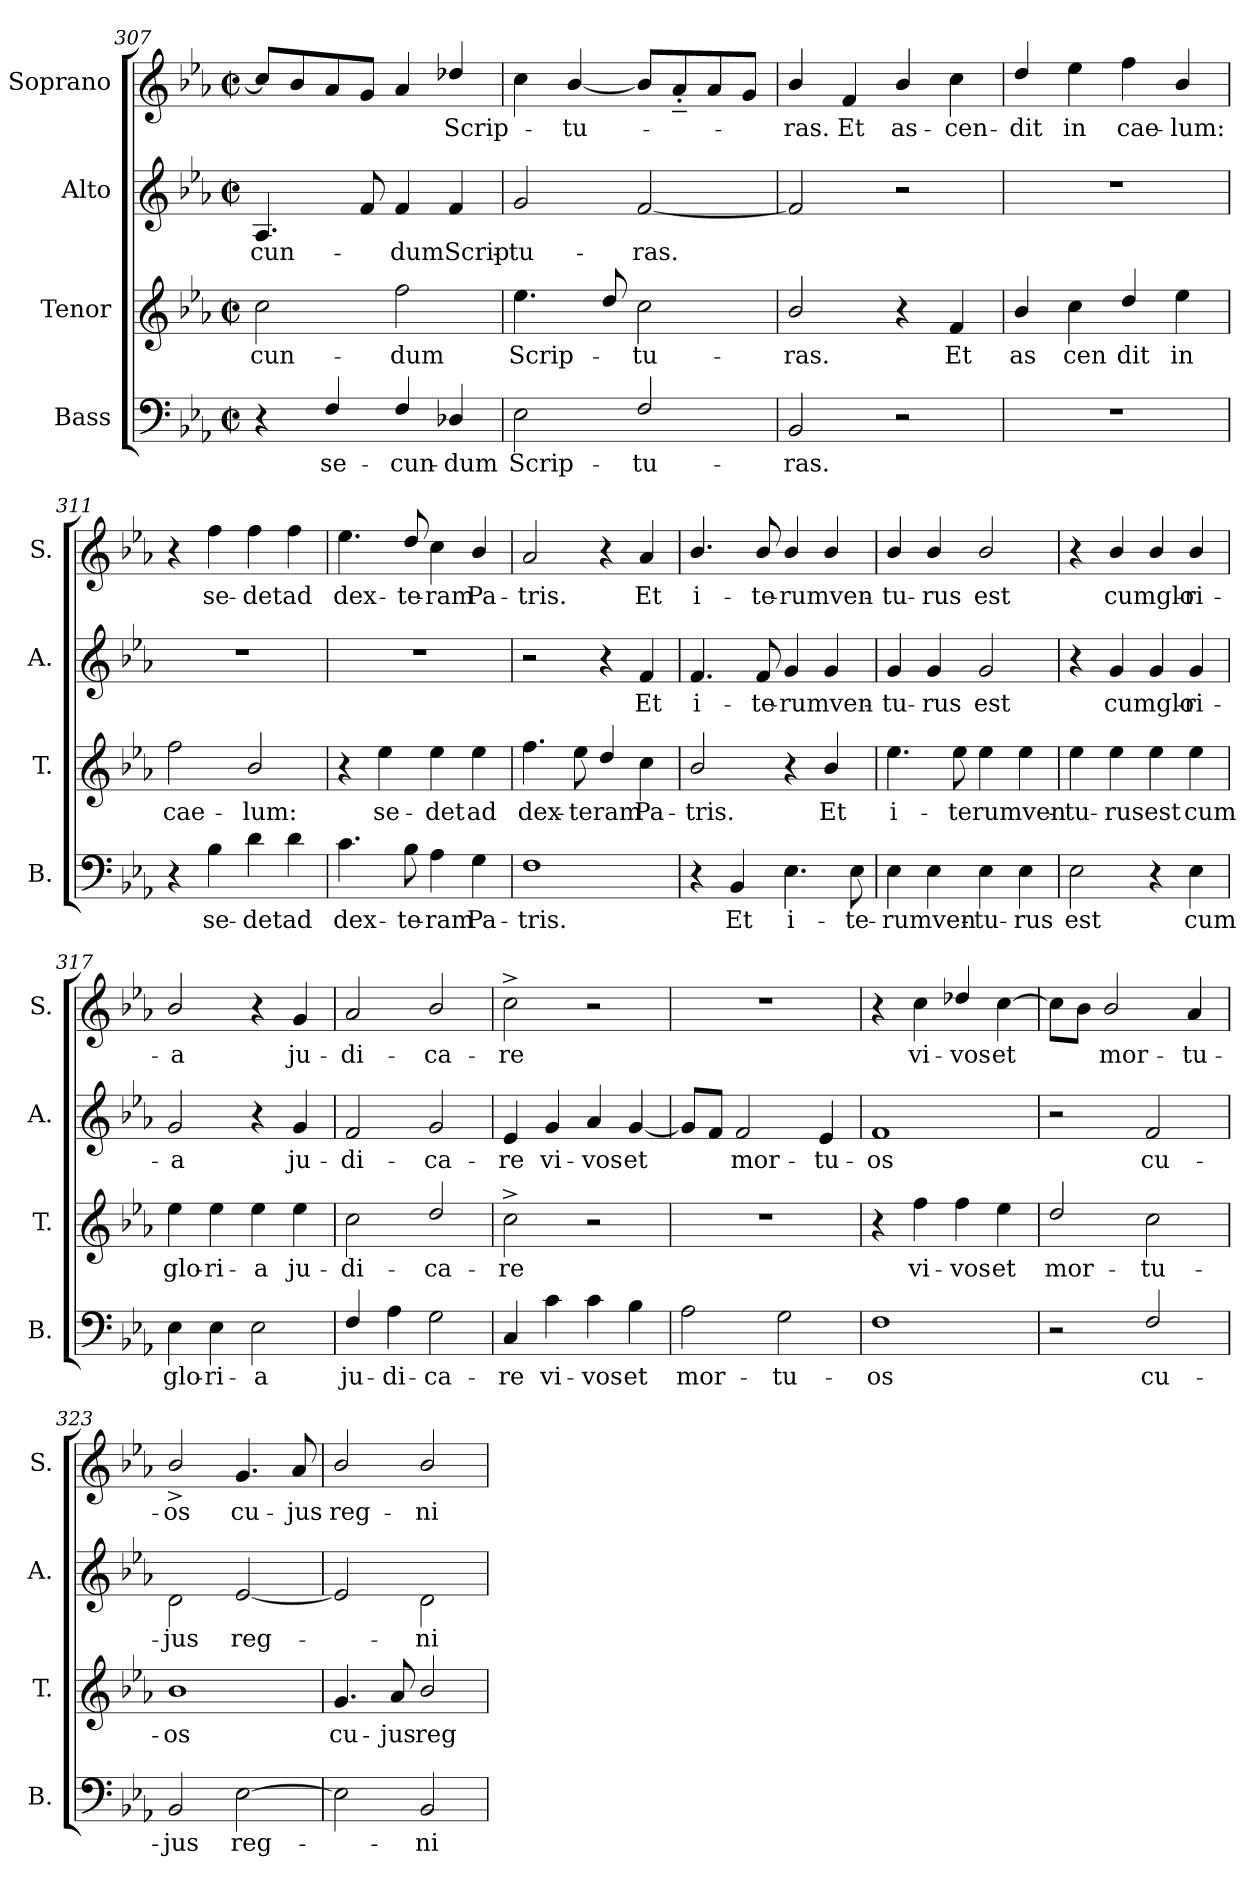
**kern	**text	**kern	**text	**kern	**text	**kern	**text
*part4	*part4	*part3	*part3	*part2	*part2	*part1	*part1
*staff4	*staff4	*staff3	*staff3	*staff2	*staff2	*staff1	*staff1
*I"Bass	*	*I"Tenor	*	*I"Alto	*	*I"Soprano	*
*I'B.	*	*I'T.	*	*I'A.	*	*I'S.	*
*clefF4	*	*clefG2	*	*clefG2	*	*clefG2	*
*k[b-e-a-]	*	*k[b-e-a-]	*	*k[b-e-a-]	*	*k[b-e-a-]	*
*E-:	*	*E-:	*	*E-:	*	*E-:	*
*M2/2	*	*M2/2	*	*M2/2	*	*M2/2	*
*met(c|)	*	*met(c|)	*	*met(c|)	*	*met(c|)	*
=307	=307	=307	=307	=307	=307	=307	=307
!	!	!	!LO:LY:b:cj	!	!LO:LY:b	!	!
4r	.	2cc\	-cun-	4.A-/	-cun-	8cc/L]	.
.	.	.	.	.	.	8b-/	.
!	!LO:LY:b:cj	!	!	!	!	!	!
4F/	se-	.	.	.	.	8a-/	.
.	.	.	.	8f/	.	8g/J	.
!	!LO:LY:b	!	!LO:LY:b:cj	!	!LO:LY:b	!	!
4F/	-cun-	2ff\	-dum	4f/	-dumScrip-	4a-/	.
!	!LO:LY:b:rj	!	!	!	!	!	!LO:LY:b
4D-X/	-dum	.	.	4f/	.	4dd-X/	Scrip-
=308	=308	=308	=308	=308	=308	=308	=308
!	!LO:LY:b:cj	!	!LO:LY:b	!	!LO:LY:b:cj	!	!
2E-\	Scrip-	4.ee-\	Scrip-	2g/	-tu-	4cc\	.
!	!	!	!	!	!	!	!LO:LY:b:cj
.	.	.	.	.	.	[<4b-/	-tu-
.	.	8dd/	.	.	.	.	.
!	!LO:LY:b:cj	!	!LO:LY:b:cj	!	!LO:LY:b	!	!
2F/	-tu-	2cc\	-tu-	[<2f/	-ras.	8b-/L]	.
.	.	.	.	.	.	8a-'>~>/	.
.	.	.	.	.	.	8a-/	.
.	.	.	.	.	.	8g/J	.
=309	=309	=309	=309	=309	=309	=309	=309
!	!LO:LY:b:cj	!	!LO:LY:b:cj	!	!	!	!LO:LY:b:cj
2BB-/	-ras.	2b-/	-ras.	2f/]	.	4b-/	-ras.
!	!	!	!	!	!	!	!LO:LY:b:cj
.	.	.	.	.	.	4f/	Et
!	!	!	!	!	!	!	!LO:LY:b
2r	.	4r	.	2r	.	4b-/	as-
!	!	!	!LO:LY:b:cj	!	!	!	!LO:LY:b:cj
.	.	4f/	Et	.	.	4cc\	-cen-
=310	=310	=310	=310	=310	=310	=310	=310
!	!	!	!LO:LY:b:cj	!	!	!	!LO:LY:b:cj
1r	.	4b-/	as	1r	.	4dd/	-dit
!	!	!	!LO:LY:b:cj	!	!	!	!LO:LY:b:cj
.	.	4cc\	cen	.	.	4ee-\	in
!	!	!	!LO:LY:b:cj	!	!	!	!LO:LY:b:cj
.	.	4dd/	dit	.	.	4ff\	cae-
!	!	!	!LO:LY:b:cj	!	!	!	!LO:LY:b:cj
.	.	4ee-\	in	.	.	4b-/	-lum:
!!LO:LB:g=z
=311	=311	=311	=311	=311	=311	=311	=311
!	!	!	!LO:LY:b:cj	!	!	!	!
4r	.	2ff\	cae-	1r	.	4r	.
!	!LO:LY:b:cj	!	!	!	!	!	!LO:LY:b:cj
4B-\	se-	.	.	.	.	4ff\	se-
!	!LO:LY:b:cj	!	!LO:LY:b:cj	!	!	!	!LO:LY:b:cj
4d\	-det	2b-/	-lum:	.	.	4ff\	-det
!	!LO:LY:b:cj	!	!	!	!	!	!LO:LY:b:cj
4d\	ad	.	.	.	.	4ff\	ad
=312	=312	=312	=312	=312	=312	=312	=312
!	!LO:LY:b:cj	!	!	!	!	!	!LO:LY:b:cj
4.c\	dex-	4r	.	1r	.	4.ee-\	dex-
!	!	!	!LO:LY:b:cj	!	!	!	!
.	.	4ee-\	se-	.	.	.	.
!	!LO:LY:b	!	!	!	!	!	!LO:LY:b
8B-\	-te-	.	.	.	.	8dd/	-te-
!	!LO:LY:b:cj	!	!LO:LY:b:cj	!	!	!	!LO:LY:b:cj
4A-\	-ram	4ee-\	-det	.	.	4cc\	-ram
!	!LO:LY:b:cj	!	!LO:LY:b:cj	!	!	!	!LO:LY:b:cj
4G\	Pa-	4ee-\	ad	.	.	4b-/	Pa-
=313	=313	=313	=313	=313	=313	=313	=313
!	!LO:LY:b:cj	!	!LO:LY:b:cj	!	!	!	!LO:LY:b:cj
1F	-tris.	4.ff\	dex-	2r	.	2a-/	-tris.
!	!	!	!LO:LY:b	!	!	!	!
.	.	8ee-\	-teram	.	.	.	.
.	.	4dd/	.	4r	.	4r	.
!	!	!	!LO:LY:b:cj	!	!LO:LY:b:cj	!	!LO:LY:b:cj
.	.	4cc\	Pa-	4f/	Et	4a-/	Et
=314	=314	=314	=314	=314	=314	=314	=314
!	!	!	!LO:LY:b:cj	!	!LO:LY:b:cj	!	!LO:LY:b:cj
4r	.	2b-/	-tris.	4.f/	i-	4.b-/	i-
!	!LO:LY:b:cj	!	!	!	!	!	!
4BB-/	Et	.	.	.	.	.	.
!	!	!	!	!	!LO:LY:b	!	!LO:LY:b
.	.	.	.	8f/	-te-	8b-/	-te-
!	!LO:LY:b:cj	!	!	!	!LO:LY:b:cj	!	!LO:LY:b:cj
4.E-\	i-	4r	.	4g/	-rumven-	4b-/	-rumven-
!	!	!	!LO:LY:b:cj	!	!	!	!
.	.	4b-/	Et	4g/	.	4b-/	.
!	!LO:LY:b:cj	!	!	!	!	!	!
8E-\	-te-	.	.	.	.	.	.
=315	=315	=315	=315	=315	=315	=315	=315
!	!LO:LY:b:cj	!	!LO:LY:b:cj	!	!LO:LY:b:cj	!	!LO:LY:b:cj
4E-\	-rumven-	4.ee-\	i-	4g/	-tu-	4b-/	-tu-
!	!	!	!	!	!LO:LY:b:cj	!	!LO:LY:b:cj
4E-\	.	.	.	4g/	-rus	4b-/	-rus
!	!	!	!LO:LY:b	!	!	!	!
.	.	8ee-\	-terumven-	.	.	.	.
!	!LO:LY:b:cj	!	!	!	!LO:LY:b:cj	!	!LO:LY:b:cj
4E-\	-tu-	4ee-\	.	2g/	est	2b-/	est
!	!LO:LY:b:cj	!	!	!	!	!	!
4E-\	-rus	4ee-\	.	.	.	.	.
=316	=316	=316	=316	=316	=316	=316	=316
!	!LO:LY:b:cj	!	!LO:LY:b:cj	!	!	!	!
2E-\	est	4ee-\	-tu-	4r	.	4r	.
!	!	!	!LO:LY:b:cj	!	!LO:LY:b:cj	!	!LO:LY:b:cj
.	.	4ee-\	-rus	4g/	cumglo-	4b-/	cumglo-
!	!	!	!LO:LY:b:cj	!	!	!	!
4r	.	4ee-\	est	4g/	.	4b-/	.
!	!LO:LY:b:cj	!	!LO:LY:b:cj	!	!LO:LY:b:cj	!	!LO:LY:b:cj
4E-\	cum	4ee-\	cum	4g/	-ri-	4b-/	-ri-
!!LO:LB:g=z
=317	=317	=317	=317	=317	=317	=317	=317
!	!LO:LY:b:cj	!	!LO:LY:b:cj	!	!LO:LY:b:cj	!	!LO:LY:b:cj
4E-\	glo-	4ee-\	glo-	2g/	-a	2b-/	-a
!	!LO:LY:b:cj	!	!LO:LY:b:cj	!	!	!	!
4E-\	-ri-	4ee-\	-ri-	.	.	.	.
!	!LO:LY:b:cj	!	!LO:LY:b:cj	!	!	!	!
2E-\	-a	4ee-\	-a	4r	.	4r	.
!	!	!	!LO:LY:b:cj	!	!LO:LY:b:cj	!	!LO:LY:b:cj
.	.	4ee-\	ju-	4g/	ju-	4g/	ju-
=318	=318	=318	=318	=318	=318	=318	=318
!	!LO:LY:b:cj	!	!LO:LY:b:cj	!	!LO:LY:b:cj	!	!LO:LY:b:cj
4F/	ju-	2cc\	-di-	2f/	-di-	2a-/	-di-
!	!LO:LY:b:cj	!	!	!	!	!	!
4A-\	-di-	.	.	.	.	.	.
!	!LO:LY:b:cj	!	!LO:LY:b:cj	!	!LO:LY:b:cj	!	!LO:LY:b:cj
2G\	-ca-	2dd/	-ca-	2g/	-ca-	2b-/	-ca-
=319	=319	=319	=319	=319	=319	=319	=319
!	!LO:LY:b:cj	!	!LO:LY:b:cj	!	!LO:LY:b:cj	!	!LO:LY:b:cj
4C/	-re	2cc^<\	-re	4e-/	-re	2cc^<\	-re
!	!LO:LY:b:cj	!	!	!	!LO:LY:b:cj	!	!
4c\	vi-	.	.	4g/	vi-	.	.
!	!LO:LY:b:cj	!	!	!	!LO:LY:b:cj	!	!
4c\	-vos	2r	.	4a-/	-vos	2r	.
!	!LO:LY:b:cj	!	!	!	!LO:LY:b:cj	!	!
4B-\	et	.	.	[<4g/	et	.	.
=320	=320	=320	=320	=320	=320	=320	=320
!	!LO:LY:b:cj	!	!	!	!	!	!
2A-\	mor-	1r	.	8g/L]	.	1r	.
.	.	.	.	8f/J	.	.	.
!	!	!	!	!	!LO:LY:b:cj	!	!
.	.	.	.	2f/	mor-	.	.
!	!LO:LY:b:cj	!	!	!	!	!	!
2G\	-tu-	.	.	.	.	.	.
!	!	!	!	!	!LO:LY:b:cj	!	!
.	.	.	.	4e-/	-tu-	.	.
=321	=321	=321	=321	=321	=321	=321	=321
!	!LO:LY:b:cj	!	!	!	!LO:LY:b:cj	!	!
1F	-os	4r	.	1f	-os	4r	.
!	!	!	!LO:LY:b:cj	!	!	!	!LO:LY:b:cj
.	.	4ff\	vi-	.	.	4cc\	vi-
!	!	!	!LO:LY:b:cj	!	!	!	!LO:LY:b:cj
.	.	4ff\	-vos	.	.	4dd-X/	-vos
!	!	!	!LO:LY:b:cj	!	!	!	!LO:LY:b:cj
.	.	4ee-\	et	.	.	[>4cc\	et
=322	=322	=322	=322	=322	=322	=322	=322
!	!	!	!LO:LY:b:cj	!	!	!	!
2r	.	2dd/	mor-	2r	.	8cc\L]	.
.	.	.	.	.	.	8b-\J	.
!	!	!	!	!	!	!	!LO:LY:b:cj
.	.	.	.	.	.	2b-/	mor-
!	!LO:LY:b:cj	!	!LO:LY:b:cj	!	!LO:LY:b:cj	!	!
2F/	cu-	2cc\	-tu-	2f/	cu-	.	.
!	!	!	!	!	!	!	!LO:LY:b:cj
.	.	.	.	.	.	4a-/	-tu-
!!LO:LB:g=z
=323	=323	=323	=323	=323	=323	=323	=323
!	!LO:LY:b:cj	!	!LO:LY:b:cj	!	!LO:LY:b:cj	!	!LO:LY:b:cj
2BB-/	-jus	1b-	-os	2d\	-jus	2b-^>/	-os
!	!LO:LY:b:cj	!	!	!	!LO:LY:b:cj	!	!LO:LY:b:cj
[>2E-\	reg-	.	.	[<2e-/	reg-	4.g/	cu-
!	!	!	!	!	!	!	!LO:LY:b:cj
.	.	.	.	.	.	8a-/	-jus
=324	=324	=324	=324	=324	=324	=324	=324
!	!	!	!LO:LY:b:cj	!	!	!	!LO:LY:b:cj
2E-\]	.	4.g/	cu-	2e-/]	.	2b-/	reg-
!	!	!	!LO:LY:b:cj	!	!	!	!
.	.	8a-/	-jus	.	.	.	.
!	!LO:LY:b:cj	!	!LO:LY:b:cj	!	!LO:LY:b:cj	!	!LO:LY:b:cj
2BB-/	-ni	2b-/	reg-	2d\	-ni	2b-/	-ni
=	=	=	=	=	=	=	=
*-	*-	*-	*-	*-	*-	*-	*-
